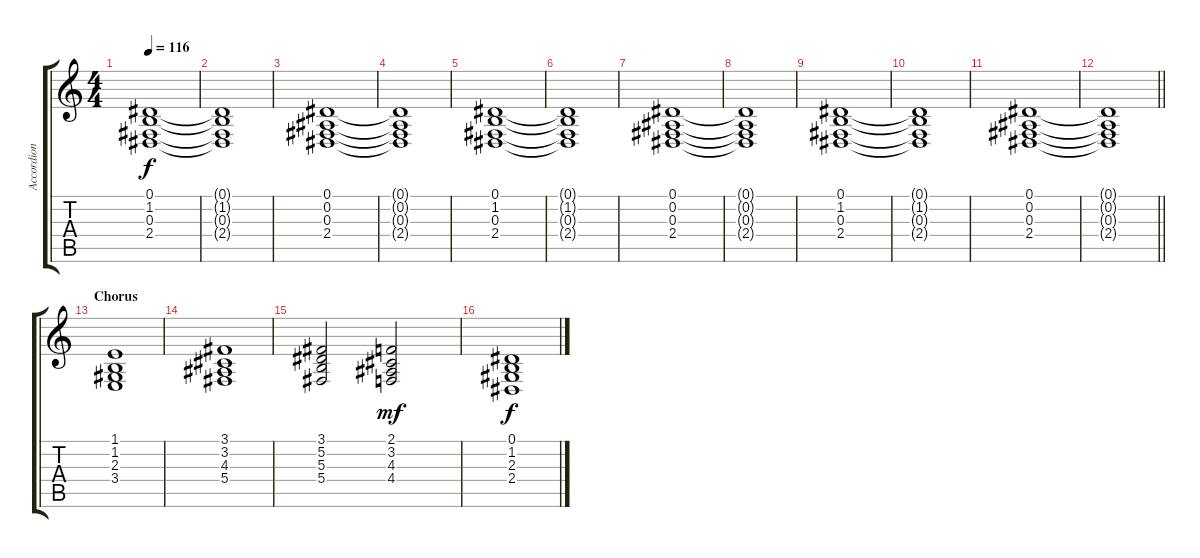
\track ("Accordion" "Accordion") {instrument accordion}
\staff {score tabs}
\tuning (Eb4 Bb3 Gb3 Db3 Ab2 Eb2) {hide}
\ts (4 4)
\tempo 116
\clef g2
\ks c
(0.1 1.2 0.3 2.4).1{dy f balance 13} |
(0.1{t} 1.2{t} 0.3{t} 2.4{t}).1{balance 6} |
(0.1 0.2 0.3 2.4).1 |
(0.1{t} 0.2{t} 0.3{t} 2.4{t}).1 |
(0.1 1.2 0.3 2.4).1{balance 13} |
(0.1{t} 1.2{t} 0.3{t} 2.4{t}).1{balance 6} |
(0.1 0.2 0.3 2.4).1 |
(0.1{t} 0.2{t} 0.3{t} 2.4{t}).1 |
(0.1 1.2 0.3 2.4).1{balance 13} |
(0.1{t} 1.2{t} 0.3{t} 2.4{t}).1{balance 6} |
(0.1 0.2 0.3 2.4).1 |
\barLineRight lightlight
(0.1{t} 0.2{t} 0.3{t} 2.4{t}).1 |
\section ("" "Chorus")
(1.1 1.2 2.3 3.4).1{balance 8} |
(3.1 3.2 4.3 5.4).1 |
(3.1 5.2 5.3 5.4).2 (2.1 3.2 4.3 4.4).2{dy mf} |
(0.1 1.2 2.3 2.4).1{dy f}
